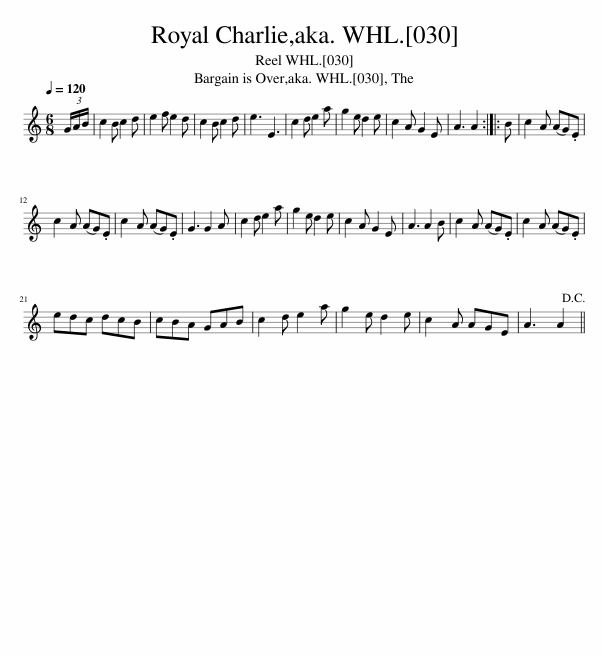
X:1
L:1/8
Q:1/4=120
M:6/8
I:linebreak $
K:C
V:1 treble
V:1
 (3G/A/B/ | c2 B c2 d | e2 f e2 d | c2 B c2 d | e3 E3 | %5
 c2 d e2 a | g2 e d2 e | c2 A G2 E | A3 A2 :: B | %10
 c2 A (AG).E |$ c2 A (AG).E | c2 A (AG).E | G3 G2 A | c2 d e2 a | %15
 g2 e d2 e | c2 A G2 E | A3 A2 B | c2 A (AG).E | c2 A (AG).E |$ %20
 edc dcB | cBA GAB | c2 d e2 a | g2 e d2 e | c2 A AGE | %25
 A3 A2!D.C.! || %26
